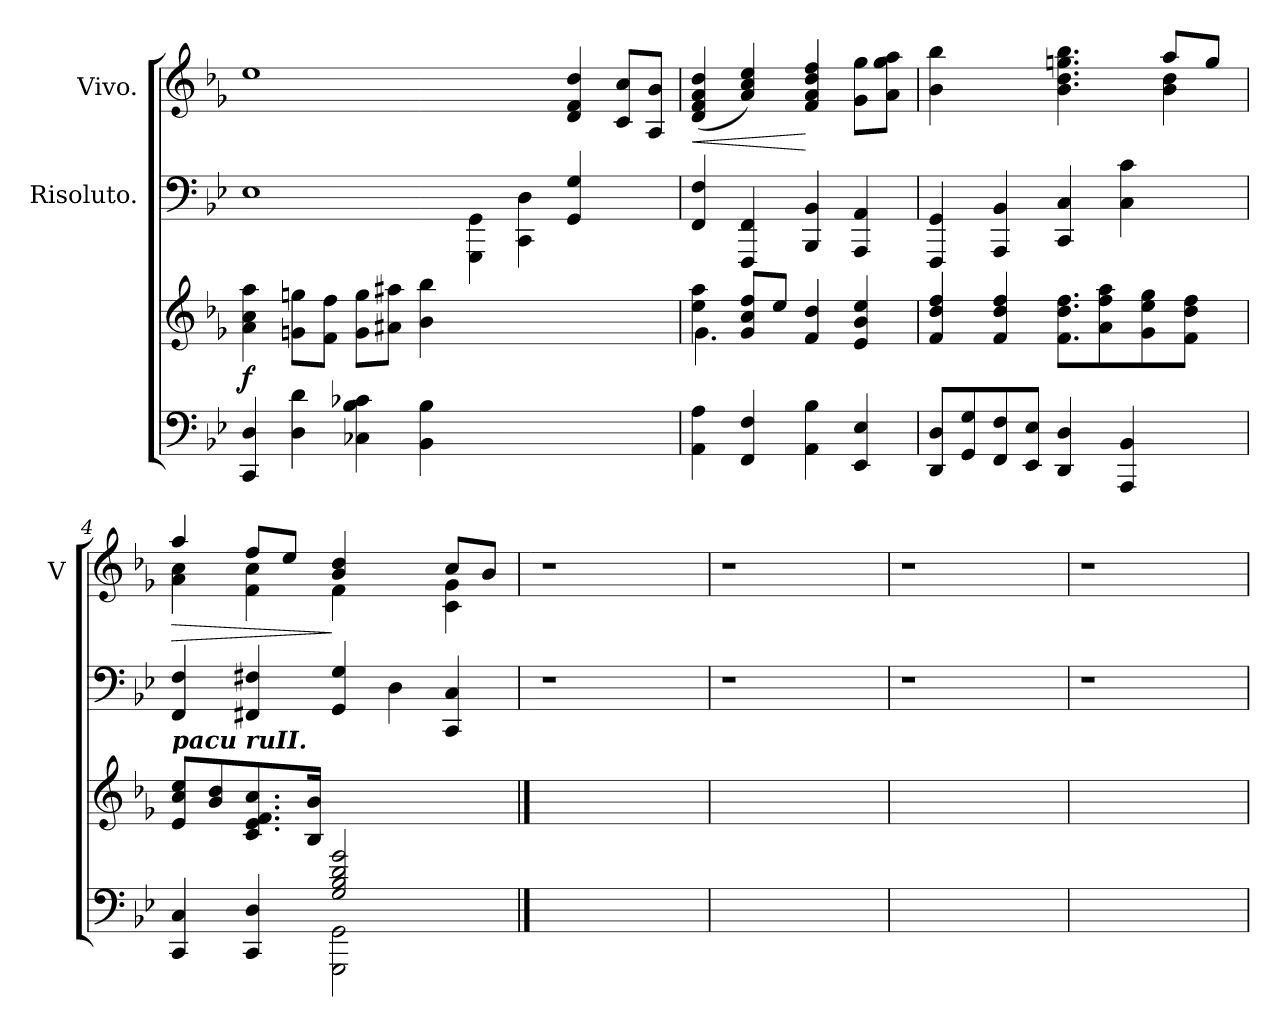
**kern	**kern	**dynam	**kern	**kern	**dynam
*part3	*part3	*part3	*part2	*part1	*part1
*staff4	*staff3	*staff3/4	*staff2	*staff1	*staff1
*	*	*	*I"Risoluto.	*I"Vivo.	*
*	*	*	*	*I'V	*
*clefF4	*clefG3	*	*clefF4	*clefG3	*
*k[b-e-]	*k[b-e-]	*	*k[b-e-]	*k[b-e-]	*
=1	=1	=1	=1	=1	=1
!	!	!LO:DY:b	!	!	!
4CC/ 4D/	4f\ 4a\ 4ff\	f	1E-	1cc	.
4D\ 4d\	8e\ 8een\L	.	.	.	.
.	8d\ 8dd\J	.	.	.	.
4C-\ 4B-\ 4c-X\	8e\ 8ee\L	.	.	.	.
.	8f#\ 8ff#X\J	.	.	.	.
4BB-\ 4B-\	4g\ 4gg\	.	.	.	.
1ryy	1ryy	.	4GGG\ 4GG\	2ryy	.
.	.	.	4CC\ 4D\	.	.
.	.	.	4GG/ 4G/	4B-/ 4d/ 4b-/	.
.	.	.	4ryy	8A/ 8a/L	.
.	.	.	.	8F/ 8g/J	.
=2	=2	=2	=2	=2	=2
*	*^	*	*	*	*
!	!	!	!	!	!	!LO:HP:b
4AA\ 4A\	4cc\ 4ff\	4.e-\	.	4FF/ 4F/	(<4B-/ 4d/ 4f/ 4b-/	<
4FF/ 4F/	8e-/ 8a/ 8dd/L	.	.	4FFF/ 4FF/	4f/ 4a/ 4cc/)	.
.	8cc/J	2ryy	.	.	.	.
4AA\ 4B-\	4d/ 4b-/	.	.	4BBB-/ 4BB-/	4d/ 4f/ 4b-/ 4dd/	[
4EE-/ 4E-/	4c/ 4g/ 4cc/	.	.	4AAA/ 4AA/	8e-\ 8ee-\L	.
.	.	8ryy	.	.	8f\ 8ee-\ 8ff\J	.
*	*v	*v	*	*	*	*
=3	=3	=3	=3	=3	=3
*	*	*	*	*^	*
8DD/ 8D/L	4d/ 4b-/ 4dd/	.	4FFF/ 4GG/	2..ryy	4g\ 4gg\	.
8GG/ 8G/	.	.	.	.	.	.
8FF/ 8F/	4d/ 4b-/ 4dd/	.	4AAA/ 4BB-/	.	4ryy	.
8EE-/ 8E-/J	.	.	.	.	.	.
4DD/ 4D/	8.d\ 8.b-\ 8.dd\L	.	4CC/ 4C/	.	4.g\ 4.b-\ 4.een\ 4.gg\	.
.	8f\ 8dd\ 8ff\	.	.	.	.	.
4AAA/ 4BB-/	.	.	4C\ 4c\	.	.	.
.	8e-\ 8cc\ 8ee-\	.	.	.	.	.
.	.	.	.	8ff/L	4g\ 4b-\	.
.	8d\ 8b-\ 8dd\J	.	.	.	.	.
8ryy	.	.	8ryy	8ee/J	.	.
.	16ryy	.	.	.	.	.
=4	=4	=4	=4	=4	=4	=4
*^	*	*	*	*	*	*
!	!	!LO:TX:a:Bi:t=pacu ruII.	!	!	!	!	!
!	!	!	!	!	!	!	!LO:HP:b
2ryy	4CC/ 4C/	8c/ 8a/ 8cc/L	.	4FF/ 4F/	4ff/	4f\ 4a\	>
.	.	8g/ 8b-/	.	.	.	.	.
.	4CC/ 4D/	8.A/ 8.c/ 8.d/ 8.a/	.	4FF#/ 4F#X/	8dd/L	4d\ 4a\	.
.	.	.	.	.	8cc/J	.	.
.	.	16G/ 16g/Jk	.	.	.	.	.
2G/ 2B-/ 2d/ 2g/	2GGG\ 2GG\	2.ryy	.	4GG/ 4G/	4g/ 4b-/	4d\	]
.	.	.	.	4D\	4ryy	4ryy	.
4ryy	4ryy	.	.	4CC/ 4C/	8a/L	4A\ 4e-\	.
.	.	.	.	.	8g/J	.	.
*v	*v	*	*	*	*v	*v	*
!!LO:LB:g=z
==5	==5	=5	=5	=5	=5
4ryy	4ryy	.	1r	1r	.
2.ryy	2.ryy	.	.	.	.
=6	=6	=6	=6	=6	=6
4ryy	4ryy	.	1r	1r	.
2.ryy	2.ryy	.	.	.	.
=7	=7	=7	=7	=7	=7
4ryy	4ryy	.	1r	1r	.
2.ryy	2.ryy	.	.	.	.
=8	=8	=8	=8	=8	=8
4ryy	4ryy	.	1r	1r	.
2.ryy	2.ryy	.	.	.	.
=	=	=	=	=	=
*-	*-	*-	*-	*-	*-
